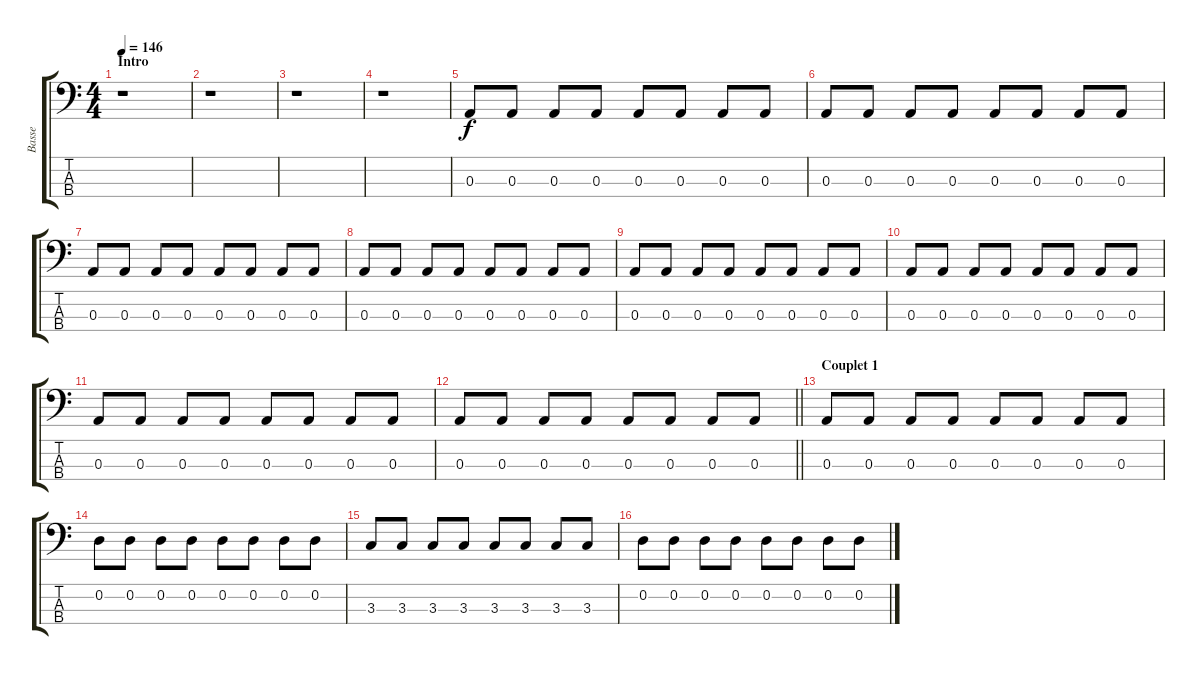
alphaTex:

\track ("Basse" "Basse") {instrument electricbassfinger}
\staff {score tabs}
\tuning (G2 D2 A1 E1) {hide}
\ts (4 4)
\section ("" "Intro")
\tempo 146
\clef f4
\ks c
r.1{dy f instrument electricbassfinger} |
r.1 |
r.1 |
r.1 |
0.3.8 0.3.8 0.3.8 0.3.8 0.3.8 0.3.8 0.3.8 0.3.8 |
0.3.8 0.3.8 0.3.8 0.3.8 0.3.8 0.3.8 0.3.8 0.3.8 |
0.3.8 0.3.8 0.3.8 0.3.8 0.3.8 0.3.8 0.3.8 0.3.8 |
0.3.8 0.3.8 0.3.8 0.3.8 0.3.8 0.3.8 0.3.8 0.3.8 |
0.3.8 0.3.8 0.3.8 0.3.8 0.3.8 0.3.8 0.3.8 0.3.8 |
0.3.8 0.3.8 0.3.8 0.3.8 0.3.8 0.3.8 0.3.8 0.3.8 |
0.3.8 0.3.8 0.3.8 0.3.8 0.3.8 0.3.8 0.3.8 0.3.8 |
\barLineRight lightlight
0.3.8 0.3.8 0.3.8 0.3.8 0.3.8 0.3.8 0.3.8 0.3.8 |
\section ("" "Couplet 1")
0.3.8 0.3.8 0.3.8 0.3.8 0.3.8 0.3.8 0.3.8 0.3.8 |
0.2.8 0.2.8 0.2.8 0.2.8 0.2.8 0.2.8 0.2.8 0.2.8 |
3.3.8 3.3.8 3.3.8 3.3.8 3.3.8 3.3.8 3.3.8 3.3.8 |
0.2.8 0.2.8 0.2.8 0.2.8 0.2.8 0.2.8 0.2.8 0.2.8
